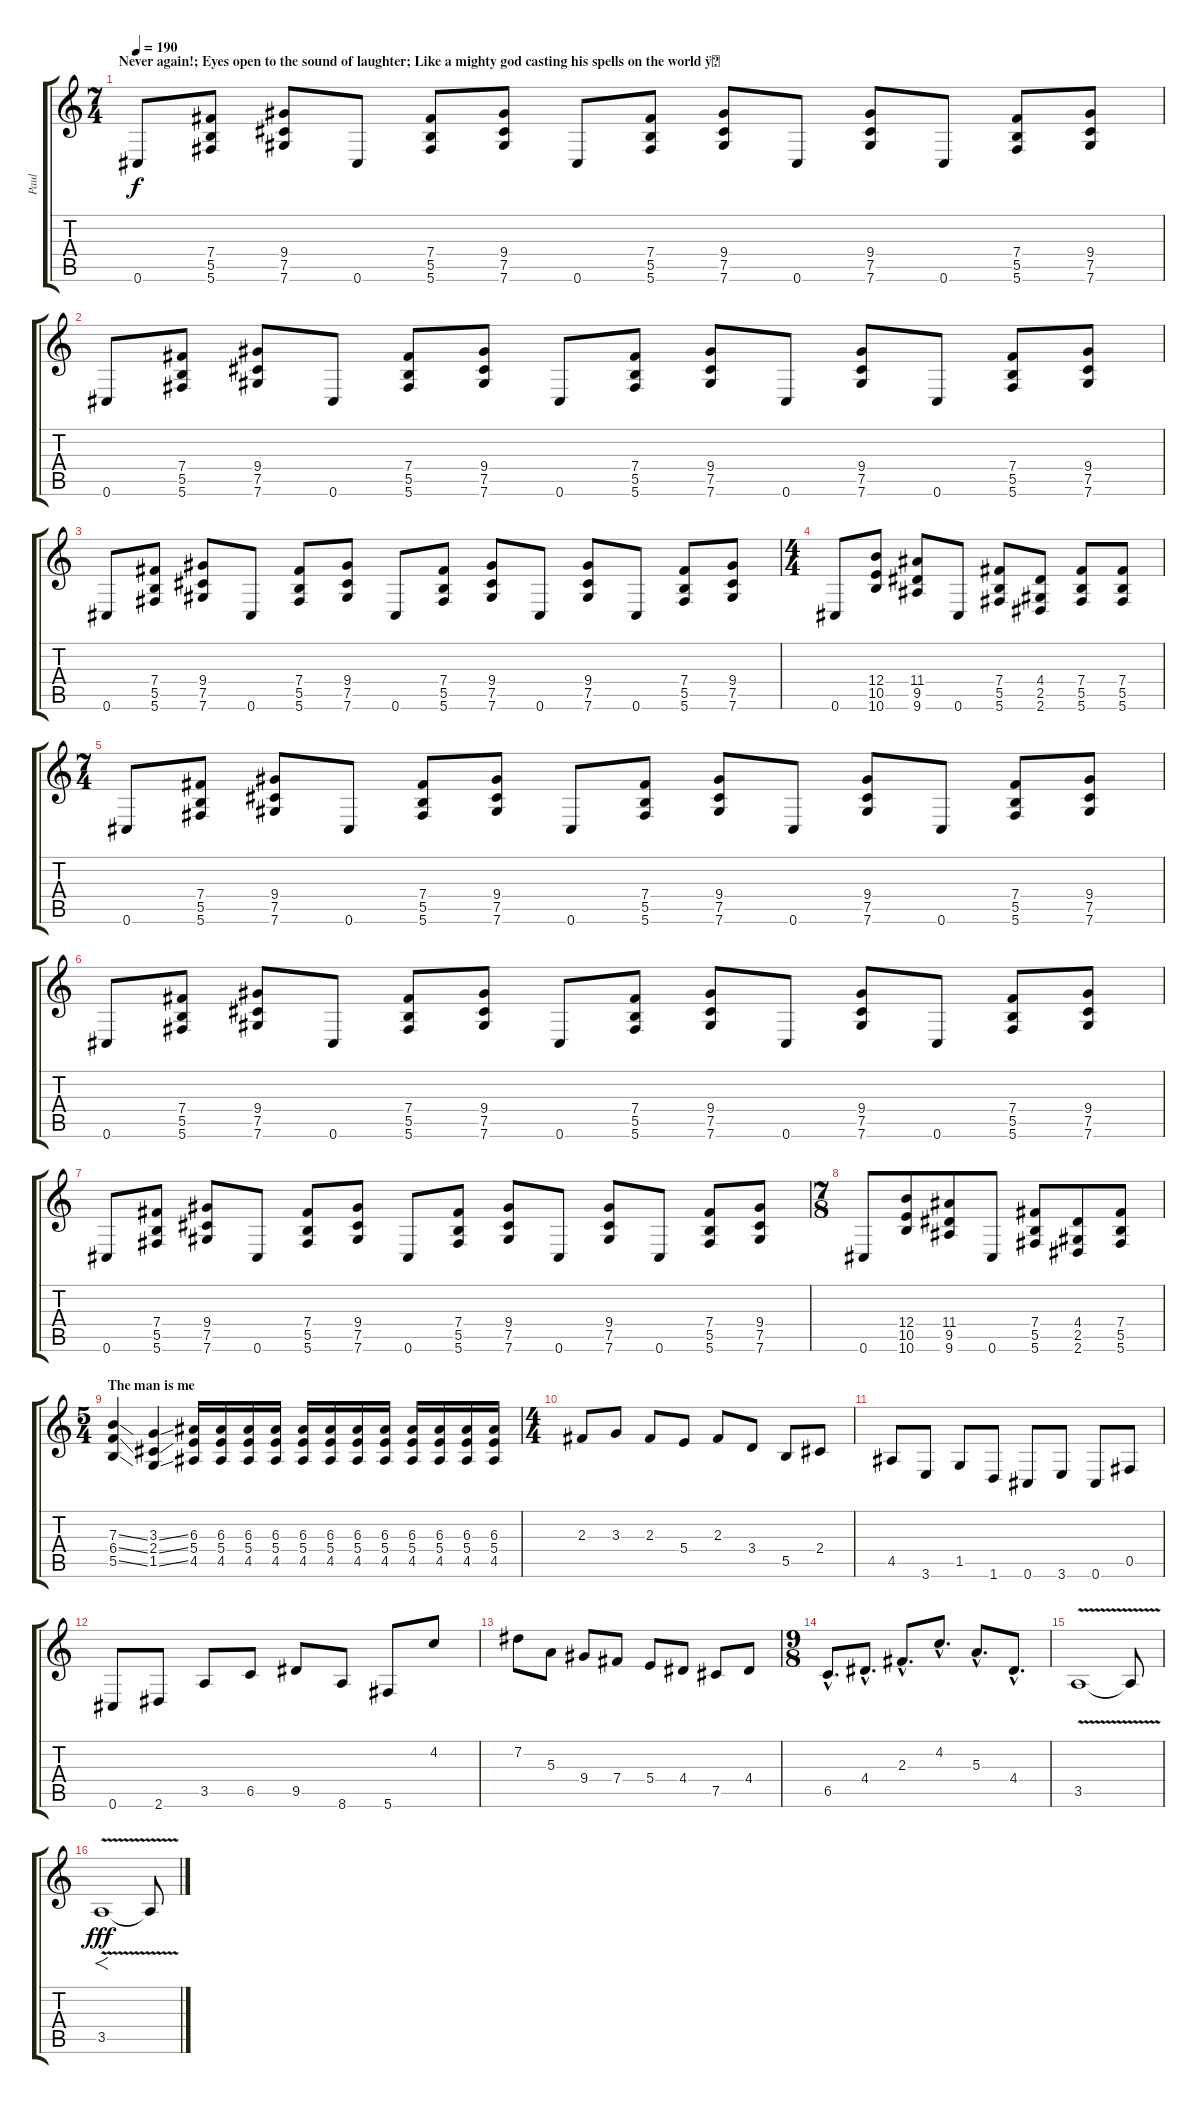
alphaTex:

\track ("Paul" "Paul") {instrument distortionguitar}
\staff {score tabs}
\tuning (Db4 Ab3 E3 B2 Gb2 Db2) {hide}
\ts (7 4)
\section ("" "Never again!; Eyes open to the sound of laughter; Like a mighty god casting his spells on the world ÿ\u0000\u0000\u0000\u0014")
\tempo 190
\clef g2
\ks c
0.6.8{dy f} (7.4 5.5 5.6).8 (9.4 7.5 7.6).8 0.6.8 (7.4 5.5 5.6).8 (9.4 7.5 7.6).8 0.6.8 (7.4 5.5 5.6).8 (9.4 7.5 7.6).8 0.6.8 (9.4 7.5 7.6).8 0.6.8 (7.4 5.5 5.6).8 (9.4 7.5 7.6).8 |
0.6.8 (7.4 5.5 5.6).8 (9.4 7.5 7.6).8 0.6.8 (7.4 5.5 5.6).8 (9.4 7.5 7.6).8 0.6.8 (7.4 5.5 5.6).8 (9.4 7.5 7.6).8 0.6.8 (9.4 7.5 7.6).8 0.6.8 (7.4 5.5 5.6).8 (9.4 7.5 7.6).8 |
0.6.8 (7.4 5.5 5.6).8 (9.4 7.5 7.6).8 0.6.8 (7.4 5.5 5.6).8 (9.4 7.5 7.6).8 0.6.8 (7.4 5.5 5.6).8 (9.4 7.5 7.6).8 0.6.8 (9.4 7.5 7.6).8 0.6.8 (7.4 5.5 5.6).8 (9.4 7.5 7.6).8 |
\ts (4 4)
0.6.8 (12.4 10.5 10.6).8 (11.4 9.5 9.6).8 0.6.8 (7.4 5.5 5.6).8 (4.4 2.5 2.6).8 (7.4 5.5 5.6).8 (7.4 5.5 5.6).8 |
\ts (7 4)
0.6.8 (7.4 5.5 5.6).8 (9.4 7.5 7.6).8 0.6.8 (7.4 5.5 5.6).8 (9.4 7.5 7.6).8 0.6.8 (7.4 5.5 5.6).8 (9.4 7.5 7.6).8 0.6.8 (9.4 7.5 7.6).8 0.6.8 (7.4 5.5 5.6).8 (9.4 7.5 7.6).8 |
0.6.8 (7.4 5.5 5.6).8 (9.4 7.5 7.6).8 0.6.8 (7.4 5.5 5.6).8 (9.4 7.5 7.6).8 0.6.8 (7.4 5.5 5.6).8 (9.4 7.5 7.6).8 0.6.8 (9.4 7.5 7.6).8 0.6.8 (7.4 5.5 5.6).8 (9.4 7.5 7.6).8 |
0.6.8 (7.4 5.5 5.6).8 (9.4 7.5 7.6).8 0.6.8 (7.4 5.5 5.6).8 (9.4 7.5 7.6).8 0.6.8 (7.4 5.5 5.6).8 (9.4 7.5 7.6).8 0.6.8 (9.4 7.5 7.6).8 0.6.8 (7.4 5.5 5.6).8 (9.4 7.5 7.6).8 |
\ts (7 8)
0.6.8 (12.4 10.5 10.6).8 (11.4 9.5 9.6).8 0.6.8 (7.4 5.5 5.6).8 (4.4 2.5 2.6).8 (7.4 5.5 5.6).8 |
\ts (5 4)
\section ("" "The man is me")
(7.3{ss} 6.4{ss} 5.5{ss}).4 (3.3{ss} 2.4{ss} 1.5{ss}).4 (6.3 5.4 4.5).16 (6.3 5.4 4.5).16 (6.3 5.4 4.5).16 (6.3 5.4 4.5).16 (6.3 5.4 4.5).16 (6.3 5.4 4.5).16 (6.3 5.4 4.5).16 (6.3 5.4 4.5).16 (6.3 5.4 4.5).16 (6.3 5.4 4.5).16 (6.3 5.4 4.5).16 (6.3 5.4 4.5).16 |
\ts (4 4)
2.3.8 3.3.8 2.3.8 5.4.8 2.3.8 3.4.8 5.5.8 2.4.8 |
4.5.8 3.6.8 1.5.8 1.6.8 0.6.8 3.6.8 0.6.8 0.5.8 |
0.6.8 2.6.8 3.5.8 6.5.8 9.5.8 8.6.8 5.6.8 4.2.8 |
7.2.8 5.3.8 9.4.8 7.4.8 5.4.8 4.4.8 7.5.8 4.4.8 |
\ts (9 8)
6.5{hac}.8{d} 4.4{hac}.8{d} 2.3{hac}.8{d} 4.2{hac}.8{d} 5.3{hac}.8{d} 4.4{hac}.8{d} |
3.5{v}.1 3.5{t}.8 |
3.5{v}.1{f dy fff} 3.5{t}.8
